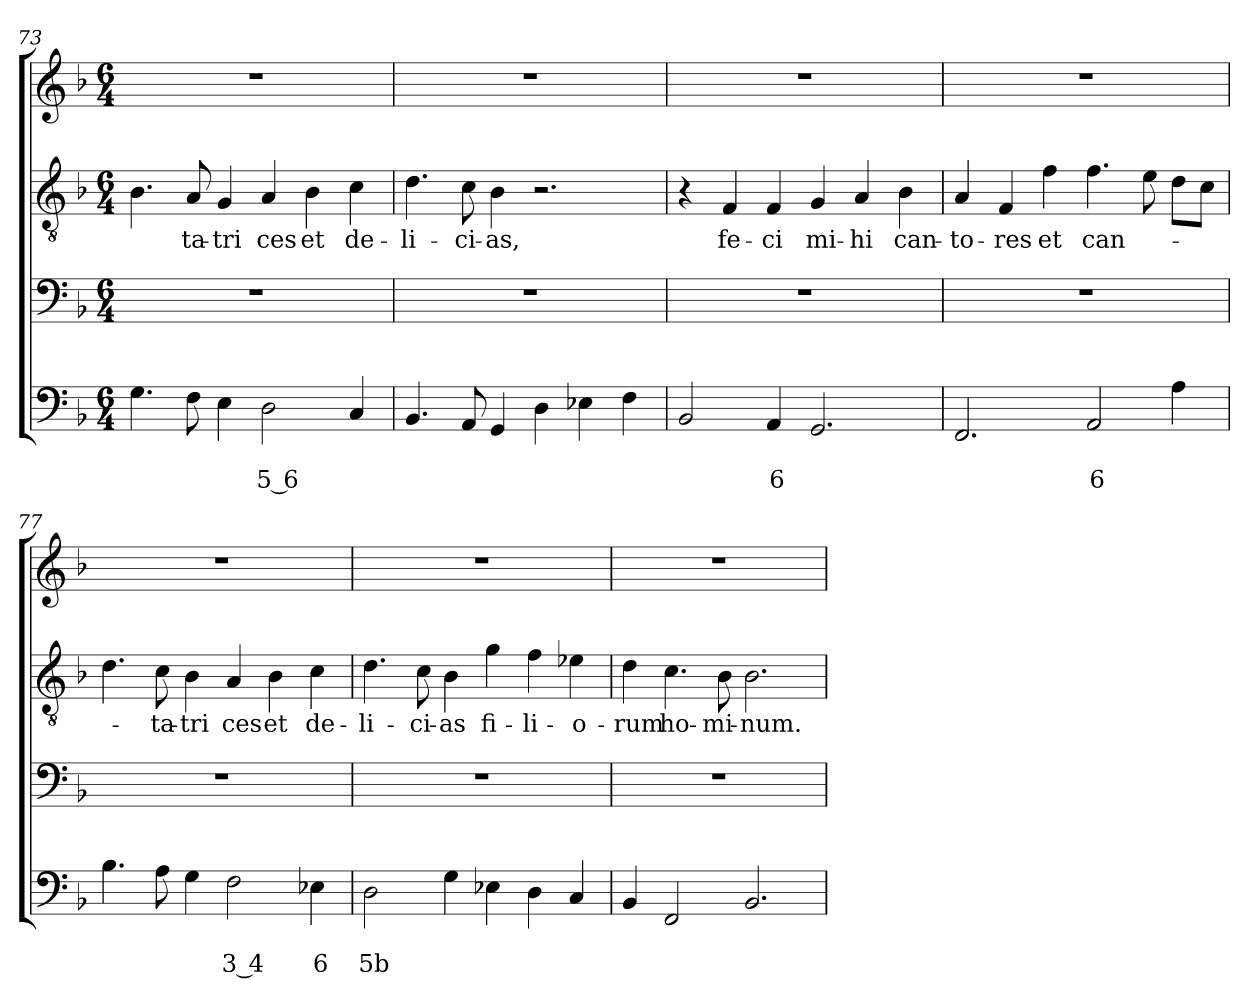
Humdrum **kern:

**kern	**text	**text	**kern	**kern	**text	**kern
*part4	*part4	*part4	*part3	*part2	*part2	*part1
*staff4	*staff4	*staff4	*staff3	*staff2	*staff2	*staff1
!!LO:LB:g=z
*clefF4	*	*	*clefF4	*clefGv2	*	*clefG2
*k[b-]	*	*	*k[b-]	*k[b-]	*	*k[b-]
*F:	*	*	*F:	*F:	*	*F:
*M6/4	*	*	*M6/4	*M6/4	*	*M6/4
=73	=73	=73	=73	=73	=73	=73
4.G\	.	.	1.r	4.B-\	.	1.r
!	!	!	!	!	!LO:LY:b	!
8F\	.	.	.	8A/	-ta-	.
!	!	!	!	!	!LO:LY:b	!
4E\	.	.	.	4G/	-tri	.
!	!	!LO:LY:b	!	!	!	!
!	!	!	!	!	!LO:LY:b	!
2D\	.	5 6	.	4A/	ces	.
!	!	!	!	!	!LO:LY:b	!
.	.	.	.	4B-\	et	.
!	!	!	!	!	!LO:LY:b	!
4C/	.	.	.	4c\	de-	.
=74	=74	=74	=74	=74	=74	=74
!	!	!	!	!	!LO:LY:b	!
4.BB-/	.	.	1.r	4.d\	-li-	1.r
!	!	!	!	!	!LO:LY:b	!
8AA/	.	.	.	8c\	-ci-	.
!	!	!	!	!	!LO:LY:b	!
4GG/	.	.	.	4B-\	-as,	.
4D\	.	.	.	2.r	.	.
4E-X\	.	.	.	.	.	.
4F\	.	.	.	.	.	.
=75	=75	=75	=75	=75	=75	=75
2BB-/	.	.	1.r	4r	.	1.r
!	!	!	!	!	!LO:LY:b	!
.	.	.	.	4F/	fe-	.
!	!	!LO:LY:b	!	!	!	!
!	!	!	!	!	!LO:LY:b	!
4AA/	.	6	.	4F/	-ci	.
!	!	!	!	!	!LO:LY:b	!
2.GG/	.	.	.	4G/	mi-	.
!	!	!	!	!	!LO:LY:b	!
.	.	.	.	4A/	-hi	.
!	!	!	!	!	!LO:LY:b	!
.	.	.	.	4B-\	can-	.
=76	=76	=76	=76	=76	=76	=76
!	!	!	!	!	!LO:LY:b	!
2.FF/	.	.	1.r	4A/	-to-	1.r
!	!	!	!	!	!LO:LY:b	!
.	.	.	.	4F/	-res	.
!	!	!	!	!	!LO:LY:b	!
.	.	.	.	4f\	et	.
!	!	!LO:LY:b	!	!	!	!
!	!	!	!	!	!LO:LY:b	!
2AA/	.	6	.	4.f\	can-	.
.	.	.	.	8e\	.	.
4A\	.	.	.	8d\L	.	.
.	.	.	.	8c\J	.	.
!!LO:LB:g=z
=77	=77	=77	=77	=77	=77	=77
4.B-\	.	.	1.r	4.d\	.	1.r
!	!	!	!	!	!LO:LY:b	!
8A\	.	.	.	8c\	-ta-	.
!	!	!	!	!	!LO:LY:b	!
4G\	.	.	.	4B-\	-tri	.
!	!	!LO:LY:b	!	!	!	!
!	!	!	!	!	!LO:LY:b	!
2F\	.	3 4	.	4A/	ces	.
!	!	!	!	!	!LO:LY:b	!
.	.	.	.	4B-\	et	.
!	!	!LO:LY:b	!	!	!	!
!	!	!	!	!	!LO:LY:b	!
4E-X\	.	6	.	4c\	de-	.
=78	=78	=78	=78	=78	=78	=78
!	!	!LO:LY:b	!	!	!	!
!	!	!	!	!	!LO:LY:b	!
2D\	.	5b	1.r	4.d\	-li-	1.r
!	!	!	!	!	!LO:LY:b	!
.	.	.	.	8c\	-ci-	.
!	!	!	!	!	!LO:LY:b	!
4G\	.	.	.	4B-\	-as	.
!	!	!	!	!	!LO:LY:b	!
4E-X\	.	.	.	4g\	fi-	.
!	!	!	!	!	!LO:LY:b	!
4D\	.	.	.	4f\	-li-	.
!	!	!	!	!	!LO:LY:b	!
4C/	.	.	.	4e-X\	-o-	.
=79	=79	=79	=79	=79	=79	=79
!	!	!	!	!	!LO:LY:b	!
4BB-/	.	.	1.r	4d\	-rum	1.r
!	!	!	!	!	!LO:LY:b	!
2FF/	.	.	.	4.c\	ho-	.
!	!	!	!	!	!LO:LY:b	!
.	.	.	.	8B-\	-mi-	.
!	!	!	!	!	!LO:LY:b	!
2.BB-/	.	.	.	2.B-\	-num.	.
=	=	=	=	=	=	=
*-	*-	*-	*-	*-	*-	*-
